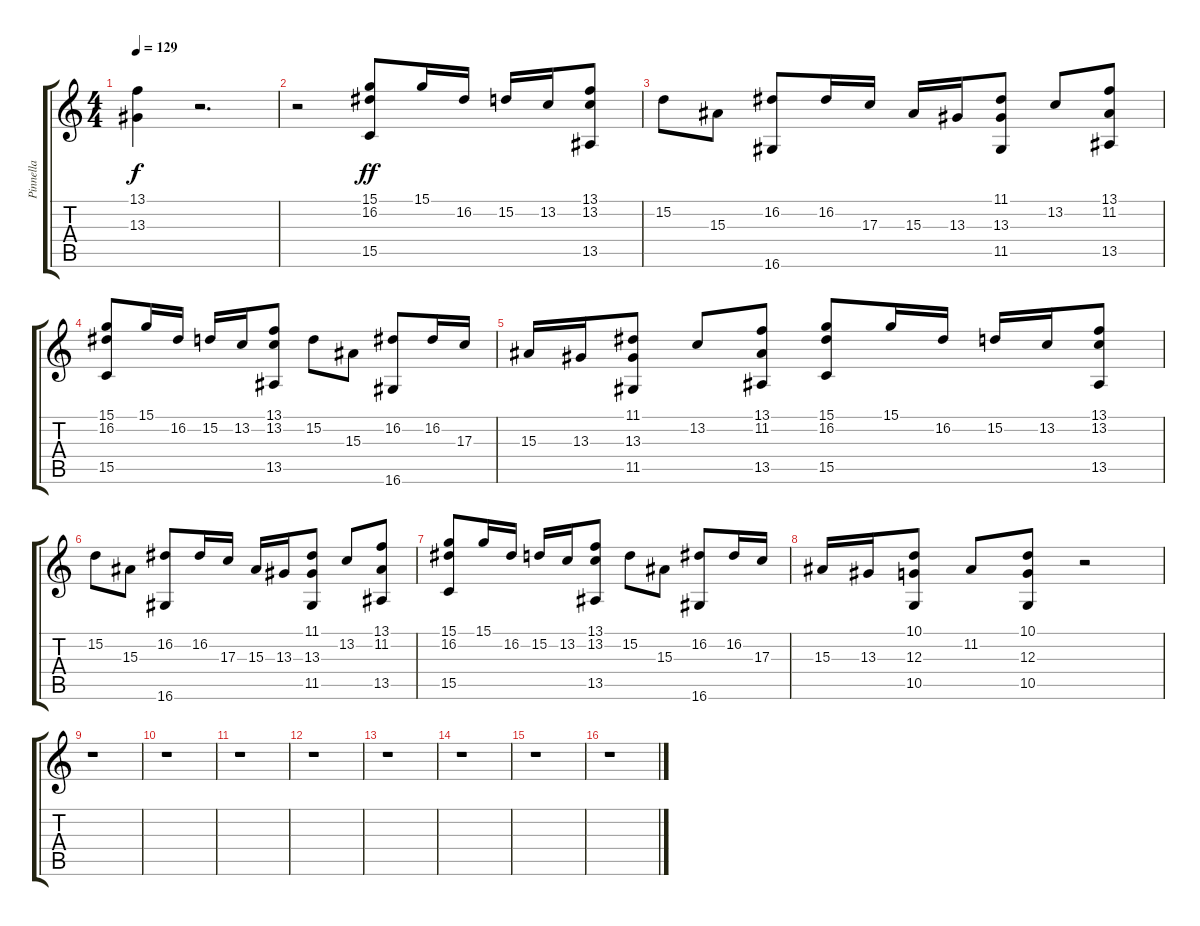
\track ("Pinnella" "Pinnella") {instrument brightacousticpiano}
\staff {score tabs}
\tuning (E4 B3 G3 D3 A2 E2) {hide}
\ts (4 4)
\tempo 129
\clef g2
\ks c
(13.1{t} 13.3{t}).4{dy f} r.2{d} |
r.2 (15.1 16.2 15.5).8{dy ff} 15.1.16 16.2.16 15.2.16 13.2.16 (13.1 13.2 13.5).8 |
15.2.8 15.3.8 (16.2 16.6).8 16.2.16 17.3.16 15.3.16 13.3.16 (11.1 13.3 11.5).8 13.2.8 (13.1 11.2 13.5).8 |
(15.1 16.2 15.5).8 15.1.16 16.2.16 15.2.16 13.2.16 (13.1 13.2 13.5).8 15.2.8 15.3.8 (16.2 16.6).8 16.2.16 17.3.16 |
15.3.16 13.3.16 (11.1 13.3 11.5).8 13.2.8 (13.1 11.2 13.5).8 (15.1 16.2 15.5).8 15.1.16 16.2.16 15.2.16 13.2.16 (13.1 13.2 13.5).8 |
15.2.8 15.3.8 (16.2 16.6).8 16.2.16 17.3.16 15.3.16 13.3.16 (11.1 13.3 11.5).8 13.2.8 (13.1 11.2 13.5).8 |
(15.1 16.2 15.5).8 15.1.16 16.2.16 15.2.16 13.2.16 (13.1 13.2 13.5).8 15.2.8 15.3.8 (16.2 16.6).8 16.2.16 17.3.16 |
15.3.16 13.3.16 (10.1 12.3 10.5).8 11.2.8 (10.1 12.3 10.5).8 r.2 |
r.1 |
r.1 |
r.1 |
r.1 |
r.1 |
r.1 |
r.1 |
r.1
